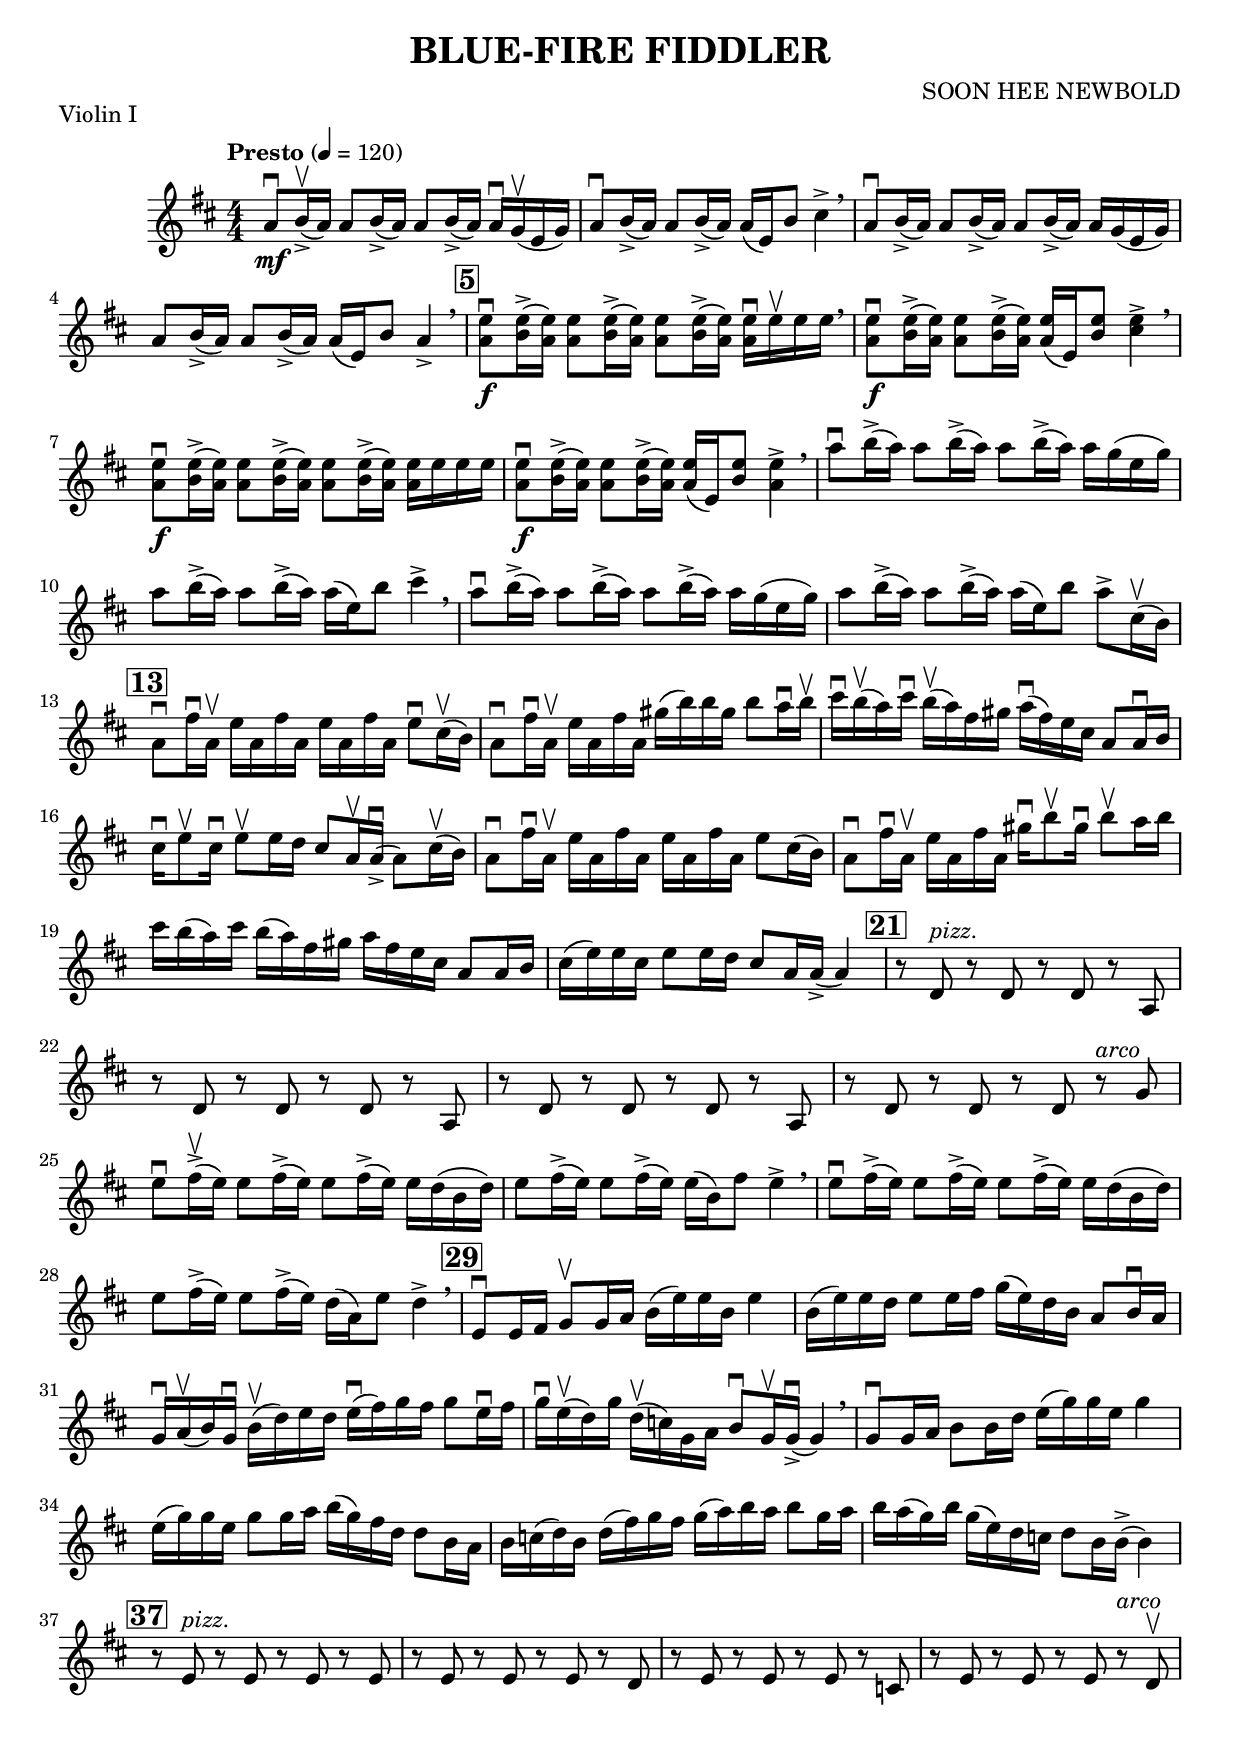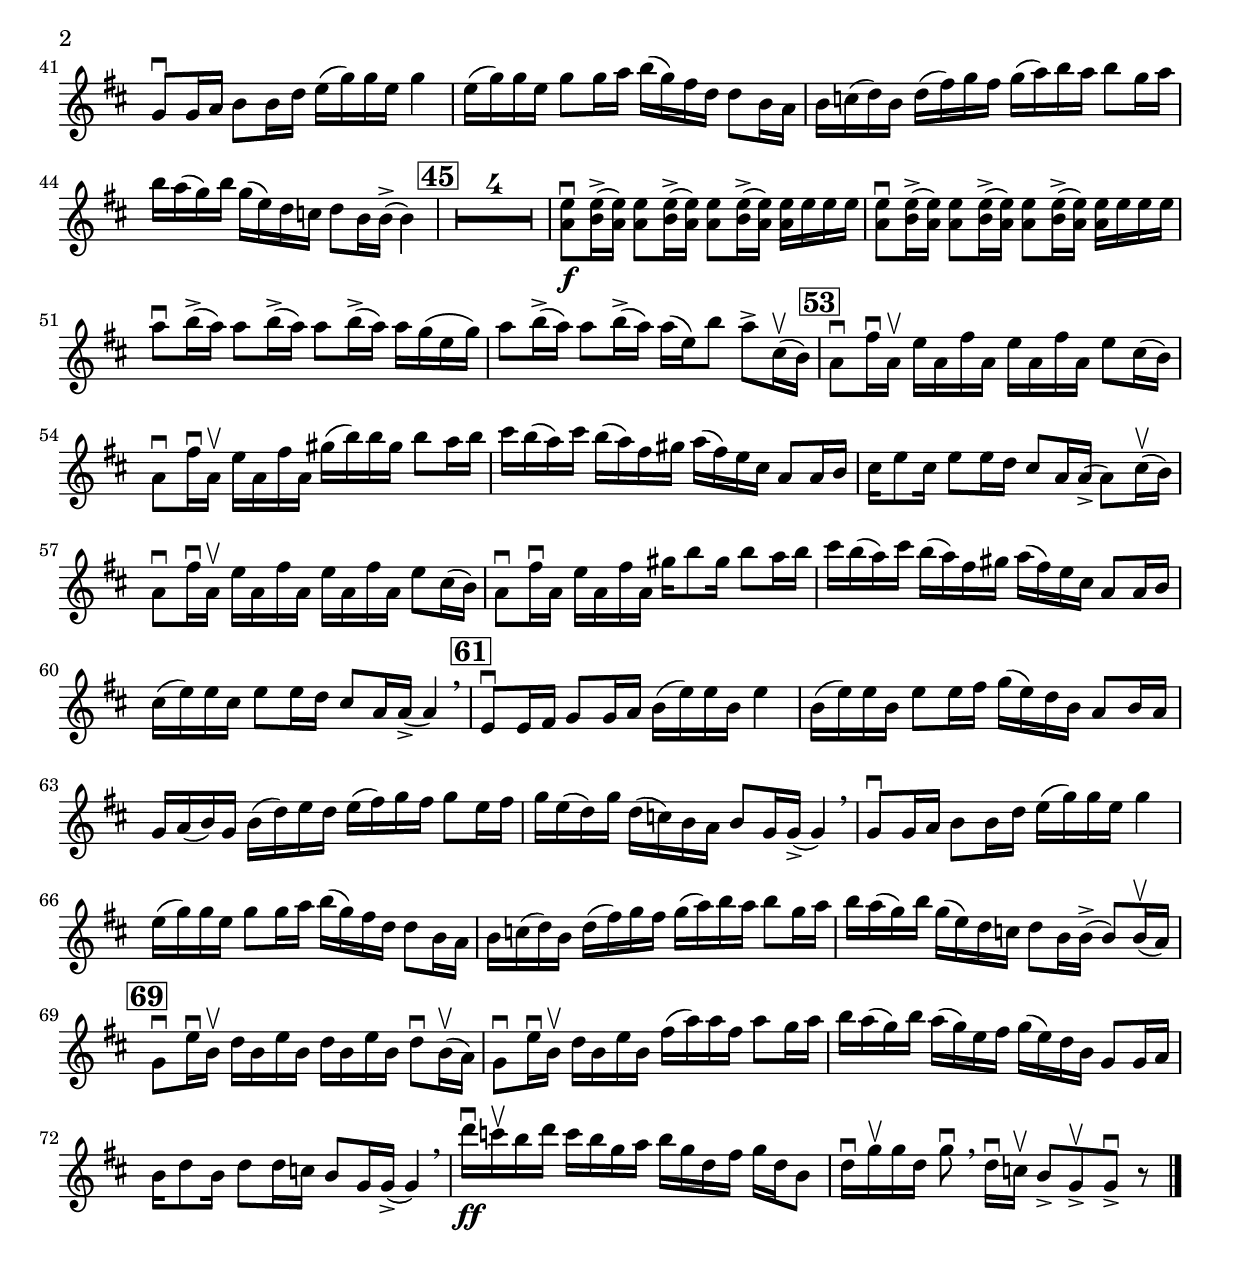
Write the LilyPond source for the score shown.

\version "2.18.2"
\header {
  title = "BLUE-FIRE FIDDLER"
  piece = "Violin I"
  arranger = "SOON HEE NEWBOLD"
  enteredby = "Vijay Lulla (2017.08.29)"
}

\layout {
  \context {
    \Score {
      %% \override BarNumber.break-visibility = ##(#f #t #t)
      \override MultiMeasureRest.expand-limit = #1
      %% \override SpacingSpanner.bae-shortest-duration = #(ly:make-moment 1/20)
    }
  }
}

voiceconsts = {
  \numericTimeSignature
  \compressFullBarRests
  \tempo "Presto" 4=120
}

%% showLastLength = R1*8 %% while typesetting.  %% Comment to typeset whole score

\book {
  \score {
    \new Staff {
      \new Voice {
        \relative c' {
          \voiceconsts
          \key d \major
          \set Score.markFormatter = #format-mark-box-barnumbers 
          a'8\downbow\mf b16->\upbow( a16) a8 b16->( a16) a8 b16->( a16) a16\downbow g16(\upbow e16 g16) |
          a8\downbow b16->( a16) a8 b16->( a16) a16( e16) b'8 cis4-> \breathe |
          a8\downbow b16->( a16) a8 b16->( a16) a8 b16->( a16) a16 g16( e16 g16) |
          a8 b16->( a16) a8 b16->( a16) a16( e16) b'8 a4-> \breathe |
          \barNumberCheck #5
          \mark\default
          <a e'>8\f\downbow <b e>16->( <a e'>16) <a e'>8 <b e>16->( <a e'>16) <a e'>8 <b e>16->( <a e'>16)  <a e'>16\downbow e'16\upbow e16 e16 \breathe |
          <a, e'>8\f\downbow <b e>16->( <a e'>16) <a e'>8 <b e>16->( <a e'>16) <a e'>16( e16) <b' e>8 <cis e>4-> \breathe |
          <a e'>8\f\downbow <b e>16->( <a e'>16) <a e'>8 <b e>16->( <a e'>16) <a e'>8 <b e>16->( <a e'>16)  <a e'>16 e'16 e16 e16 |
          <a, e'>8\f\downbow <b e>16->( <a e'>16) <a e'>8 <b e>16->( <a e'>16) <a e'>16( e16) <b' e>8 <a e'>4-> \breathe |
          \barNumberCheck #9
          a'8\downbow b16->( a16) a8 b16->( a16) a8 b16->( a16) a16 g16( e16 g16) |
          a8 b16->( a16) a8 b16->( a16) a16( e16) b'8 cis4-> \breathe |
          a8\downbow b16->( a16) a8 b16->( a16) a8 b16->( a16) a16 g16( e16 g16) |
          a8 b16->( a16) a8 b16->( a16) a16( e16) b'8 a8-> cis,16(\upbow b16) |
          \mark\default
          a8\downbow fis'16\downbow a,16\upbow e'16 a,16 fis'16 a,16 e'16 a,16 fis'16 a,16 e'8\downbow cis16(\upbow b16) |
          a8\downbow fis'16\downbow a,16\upbow e'16 a,16 fis'16 a,16 gis'16( b16) b16 gis16 b8 a16\downbow b16\upbow |
          cis16\downbow b16(\upbow a16) cis16\downbow b16\upbow( a16) fis16 gis16 a16(\downbow fis16) e16 cis16 a8 a16\downbow b16 |
          cis16\downbow e8\upbow cis16\downbow e8\upbow e16 d16 cis8 a16\upbow a16->(\downbow a8) cis16(\upbow b16) |
          a8\downbow fis'16\downbow a,16\upbow e'16 a,16 fis'16 a,16 e'16 a,16 fis'16 a,16 e'8 cis16( b16) |
          \barNumberCheck #18
          a8\downbow fis'16\downbow a,16\upbow e'16 a,16 fis'16 a,16 gis'16\downbow b8\upbow gis16\downbow b8\upbow a16 b16 |
          cis16 b16( a16) cis16 b16( a16) fis16 gis16 a16 fis16 e16 cis16 a8 a16 b16 |
          cis16( e16) e16 cis16 e8 e16 d16 cis8 a16 a16->( a4) |
          \mark\default
          r8 d,8^\markup{\italic "pizz."} r8 d8 r8 d8 r8 a8 |
          r8 d8 r8 d8 r8 d8 r8 a8 |
          r8 d8 r8 d8 r8 d8 r8 a8 |
          r8 d8 r8 d8 r8 d8 r8^\markup{\italic "arco"} g8 |
          e'8\downbow fis16(->\upbow e16) e8 fis16->( e16) e8 fis16->( e16) e16 d16( b16 d16) |
          \barNumberCheck #26
          e8 fis16->( e16) e8 fis16->( e16) e16( b16) fis'8 e4-> \breathe |
          e8\downbow fis16->( e16) e8 fis16->( e16) e8 fis16->( e16) e16 d16( b16 d16) |
          e8 fis16->( e16) e8 fis16->( e16) d16( a16) e'8 d4-> \breathe |
          \mark\default
          e,8\downbow e16 fis16 g8\upbow g16 a16 b16( e16) e16 b16 e4 |
          b16( e16) e16 d16 e8 e16 fis16 g16( e16) d16 b16 a8 b16\downbow a16 |
          g16\downbow a16(\upbow b16) g16\downbow b16(\upbow d16) e16 d16 e16(\downbow fis16) g16 fis16 g8 e16\downbow fis16 |
          g16\downbow e16(\upbow d16) g16 d16(\upbow c16) g16 a16 b8\downbow g16\upbow g16->(\downbow g4) \breathe |
          g8\downbow g16 a16 b8 b16 d16 e16( g16) g16 e16 g4 |
          e16( g16) g16 e16 g8 g16 a16 b16( g16) fis16 d16 d8 b16 a16 |
          b16 c16( d16) b16 d16( fis16) g16 fis16 g16( a16) b16 a16 b8 g16 a16 |
          b16 a16( g16) b16 g16( e16) d16 c16 d8 b16 b16->( b4) |
          \mark\default
          r8 e,8^\markup{\italic "pizz."} r8 e8 r8 e8 r8 e8 |
          r8 e8 r8 e8 r8 e8 r8 d8 |
          r8 e8 r8 e8 r8 e8 r8 c8 |
          r8 e8 r8 e8 r8 e8 r8^\markup{\italic "arco"} d8\upbow |
          g8\downbow g16 a16 b8 b16 d16 e16( g16) g16 e16 g4 |
          \barNumberCheck #42
          e16( g16) g16 e16 g8 g16 a16 b16( g16) fis16 d16 d8 b16 a16 |
          b16 c16( d16) b16 d16( fis16) g16 fis16 g16( a16) b16 a16 b8 g16 a16 |
          b16 a16( g16) b16 g16( e16) d16 c16 d8 b16 b16->( b4) |
          \mark\default
          R1 * 4/4 * 4 |
          \barNumberCheck #49
          <a e'>8\downbow\f <b e>16->( <a e'>16) <a e'>8 <b e>16->( <a e'>16) <a e'>8 <b e>16->( <a e'>16) <a e'>16 e'16 e16 e16 |
          <a, e'>8\downbow <b e>16->( <a e'>16) <a e'>8 <b e>16->( <a e'>16) <a e'>8 <b e>16->( <a e'>16) <a e'>16 e'16 e16 e16 |
          a8\downbow b16->( a16) a8 b16->( a16) a8 b16->( a16) a16 g16( e16 g16) |
          a8 b16->( a16) a8 b16->( a16) a16( e16) b'8 a8-> cis,16(\upbow b16) |
          \mark\default
          a8\downbow fis'16\downbow a,16\upbow e'16 a,16 fis'16 a,16 e'16 a,16 fis'16 a,16 e'8 cis16( b16) |
          a8\downbow fis'16\downbow a,16\upbow e'16 a,16 fis'16 a,16 gis'16( b16) b16 gis16 b8 a16 b16 |
          cis16 b16( a16) cis16 b16( a16) fis16 gis16 a16( fis16) e16 cis16 a8 a16 b16 |
          cis16 e8 cis16 e8 e16 d16 cis8 a16 a16->( a8) cis16(\upbow b16) |
          a8\downbow fis'16\downbow a,16\upbow e'16 a,16 fis'16 a,16 e'16 a,16 fis'16 a,16 e'8 cis16( b16) |
          a8\downbow fis'16\downbow a,16 e'16 a,16 fis'16 a,16 gis'16 b8 gis16 b8 a16 b16 |
          cis16 b16( a16) cis16 b16( a16) fis16 gis16 a16( fis16) e16 cis16 a8 a16 b16 |
          \barNumberCheck #60
          cis16( e16) e16 cis16 e8 e16 d16 cis8 a16 a16->( a4) \breathe | 
          \mark\default
          e8\downbow e16 fis16 g8 g16 a16 b16( e16) e16 b16 e4 |
          b16( e16) e16 b16 e8 e16 fis16 g16( e16) d16 b16 a8 b16 a16 |
          g16 a16( b16) g16 b16( d16) e16 d16 e16( fis16) g16 fis16 g8 e16 fis16 |
          g16 e16( d16) g16 d16( c16) b16 a16 b8 g16 g16->( g4) \breathe |
          g8\downbow g16 a16 b8 b16 d16 e16( g16) g16 e16 g4 |
          e16( g16) g16 e16 g8 g16 a16 b16( g16) fis16 d16 d8 b16 a16 |
          b16 c16( d16) b16 d16( fis16) g16 fis16 g16( a16) b16 a16 b8 g16 a16 |
          b16 a16( g16) b16 g16( e16) d16 c16 d8 b16 b16->( b8) b16(\upbow a16) |
          \mark\default
          g8\downbow e'16\downbow b16\upbow d16 b16 e16 b16 d16 b16 e16 b16 d8\downbow b16(\upbow a16) |
          g8\downbow e'16\downbow b16\upbow d16 b16 e16 b16 fis'16( a16) a16 fis16 a8 g16 a16 |
          b16 a16( g16) b16 a16( g16) e16 fis16 g16(e16) d16 b16 g8 g16 a16 |
          b16 d8 b16 d8 d16 c16 b8 g16 g16->( g4) \breathe |
          d''16\ff\downbow c16\upbow b16 d16 c16 b16 g16 a16 b16 g16 d16 fis16 g16 d16 b8 |
          d16\downbow g16\upbow g16 d16 g8\downbow\breathe d16\downbow c16\upbow b8-> g8->\upbow g8->\downbow r8 \bar"|."
        }
      }
    }
  }
}
